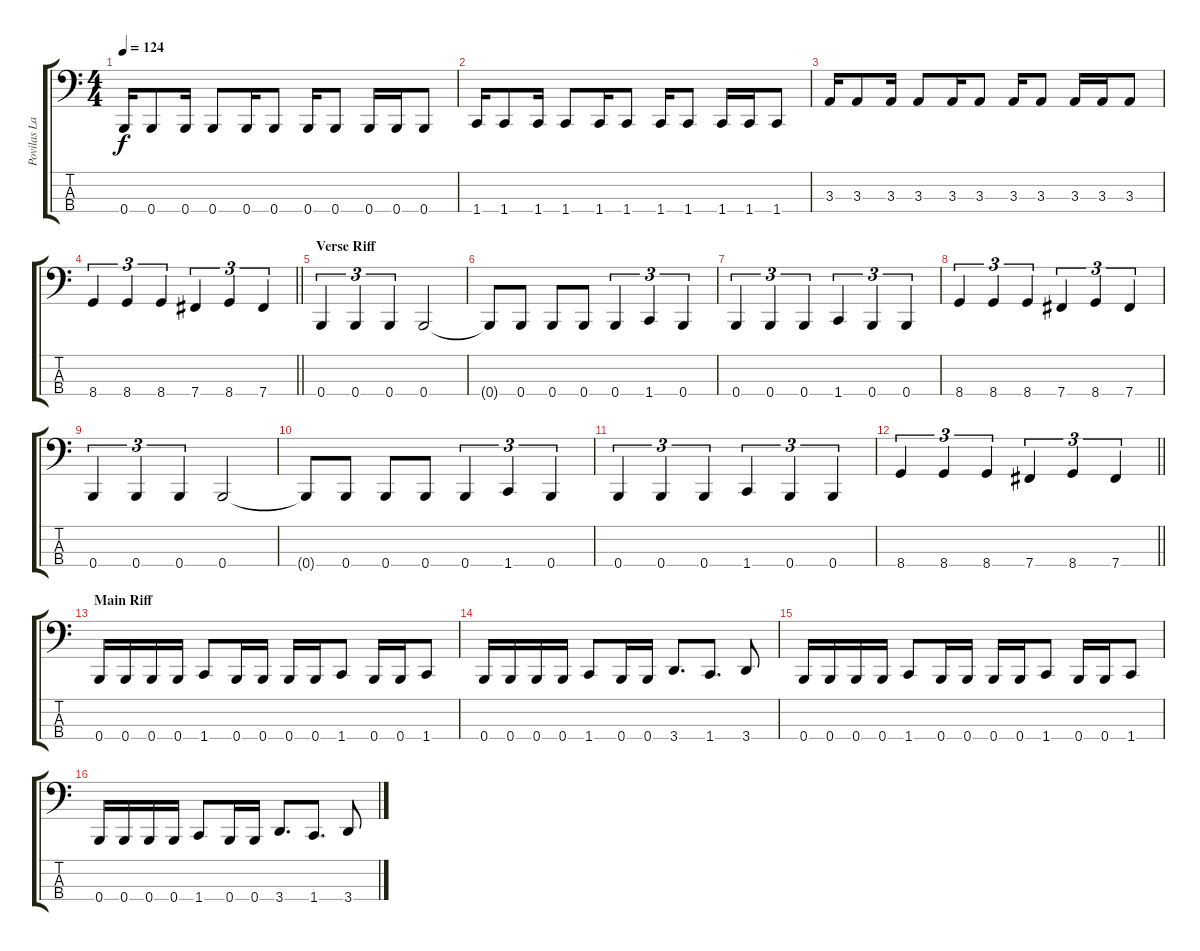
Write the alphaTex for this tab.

\track ("Povilas Laurinaitis " "Povilas La") {instrument electricbassfinger}
\staff {score tabs}
\tuning (E2 B1 Gb1 B0) {hide}
\ts (4 4)
\tempo 124
\clef f4
\ks c
0.4.16{dy f} 0.4.8 0.4.16 0.4.8 0.4.16 0.4.8 0.4.16 0.4.8 0.4.16 0.4.16 0.4.8 |
1.4.16 1.4.8 1.4.16 1.4.8 1.4.16 1.4.8 1.4.16 1.4.8 1.4.16 1.4.16 1.4.8 |
3.3.16 3.3.8 3.3.16 3.3.8 3.3.16 3.3.8 3.3.16 3.3.8 3.3.16 3.3.16 3.3.8 |
\barLineRight lightlight
8.4.4{tu (3 2)} 8.4.4{tu (3 2)} 8.4.4{tu (3 2)} 7.4.4{tu (3 2)} 8.4.4{tu (3 2)} 7.4.4{tu (3 2)} |
\section ("" "Verse Riff")
0.4.4{tu (3 2)} 0.4.4{tu (3 2)} 0.4.4{tu (3 2)} 0.4.2 |
0.4{t}.8 0.4.8 0.4.8 0.4.8 0.4.4{tu (3 2)} 1.4.4{tu (3 2)} 0.4.4{tu (3 2)} |
0.4.4{tu (3 2)} 0.4.4{tu (3 2)} 0.4.4{tu (3 2)} 1.4.4{tu (3 2)} 0.4.4{tu (3 2)} 0.4.4{tu (3 2)} |
8.4.4{tu (3 2)} 8.4.4{tu (3 2)} 8.4.4{tu (3 2)} 7.4.4{tu (3 2)} 8.4.4{tu (3 2)} 7.4.4{tu (3 2)} |
0.4.4{tu (3 2)} 0.4.4{tu (3 2)} 0.4.4{tu (3 2)} 0.4.2 |
0.4{t}.8 0.4.8 0.4.8 0.4.8 0.4.4{tu (3 2)} 1.4.4{tu (3 2)} 0.4.4{tu (3 2)} |
0.4.4{tu (3 2)} 0.4.4{tu (3 2)} 0.4.4{tu (3 2)} 1.4.4{tu (3 2)} 0.4.4{tu (3 2)} 0.4.4{tu (3 2)} |
\barLineRight lightlight
8.4.4{tu (3 2)} 8.4.4{tu (3 2)} 8.4.4{tu (3 2)} 7.4.4{tu (3 2)} 8.4.4{tu (3 2)} 7.4.4{tu (3 2)} |
\section ("" "Main Riff")
0.4.16 0.4.16 0.4.16 0.4.16 1.4.8 0.4.16 0.4.16 0.4.16 0.4.16 1.4.8 0.4.16 0.4.16 1.4.8 |
0.4.16 0.4.16 0.4.16 0.4.16 1.4.8 0.4.16 0.4.16 3.4.8{d} 1.4.8{d} 3.4.8 |
0.4.16 0.4.16 0.4.16 0.4.16 1.4.8 0.4.16 0.4.16 0.4.16 0.4.16 1.4.8 0.4.16 0.4.16 1.4.8 |
0.4.16 0.4.16 0.4.16 0.4.16 1.4.8 0.4.16 0.4.16 3.4.8{d} 1.4.8{d} 3.4.8
